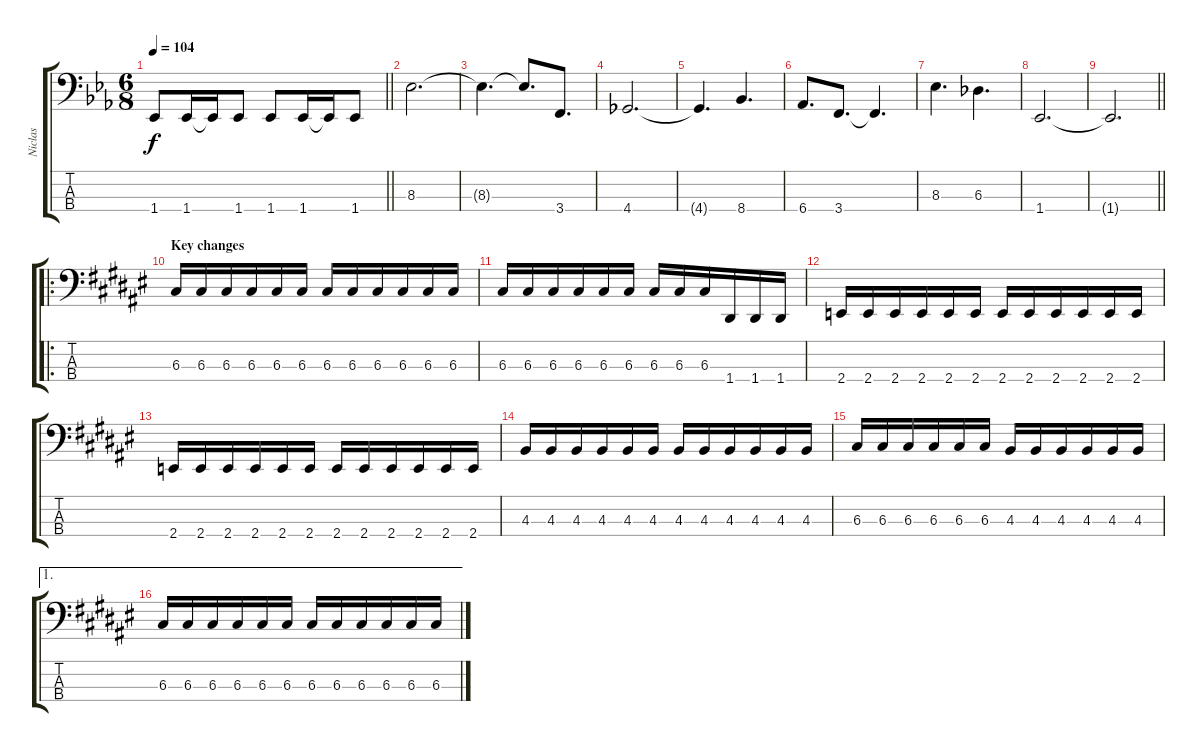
\track ("Niclas" "Niclas") {instrument electricbassfinger}
\staff {score tabs}
\tuning (F2 C2 G1 D1) {hide}
\ts (6 8)
\tempo 104
\clef f4
\barLineRight lightlight
\ks eb
1.4.8{dy f} 1.4.16 1.4{t}.16 1.4.8 1.4.8 1.4.16 1.4{t}.16 1.4.8 |
8.3.2{d} |
8.3{t}.4{d} 8.3{t}.8{d} 3.4.8{d} |
4.4.2{d} |
4.4{t}.4{d} 8.4.4{d} |
6.4.8{d} 3.4.8{d} 3.4{t}.4{d} |
8.3.4{d} 6.3.4{d} |
1.4.2{d} |
\barLineRight lightlight
1.4{t}.2{d} |
\ro
\section ("" "Key changes")
\ks f#
6.3.16 6.3.16 6.3.16 6.3.16 6.3.16 6.3.16 6.3.16 6.3.16 6.3.16 6.3.16 6.3.16 6.3.16 |
6.3.16 6.3.16 6.3.16 6.3.16 6.3.16 6.3.16 6.3.16 6.3.16 6.3.16 1.4.16 1.4.16 1.4.16 |
2.4.16 2.4.16 2.4.16 2.4.16 2.4.16 2.4.16 2.4.16 2.4.16 2.4.16 2.4.16 2.4.16 2.4.16 |
2.4.16 2.4.16 2.4.16 2.4.16 2.4.16 2.4.16 2.4.16 2.4.16 2.4.16 2.4.16 2.4.16 2.4.16 |
4.3.16 4.3.16 4.3.16 4.3.16 4.3.16 4.3.16 4.3.16 4.3.16 4.3.16 4.3.16 4.3.16 4.3.16 |
6.3.16 6.3.16 6.3.16 6.3.16 6.3.16 6.3.16 4.3.16 4.3.16 4.3.16 4.3.16 4.3.16 4.3.16 |
\ae 1
6.3.16 6.3.16 6.3.16 6.3.16 6.3.16 6.3.16 6.3.16 6.3.16 6.3.16 6.3.16 6.3.16 6.3.16
